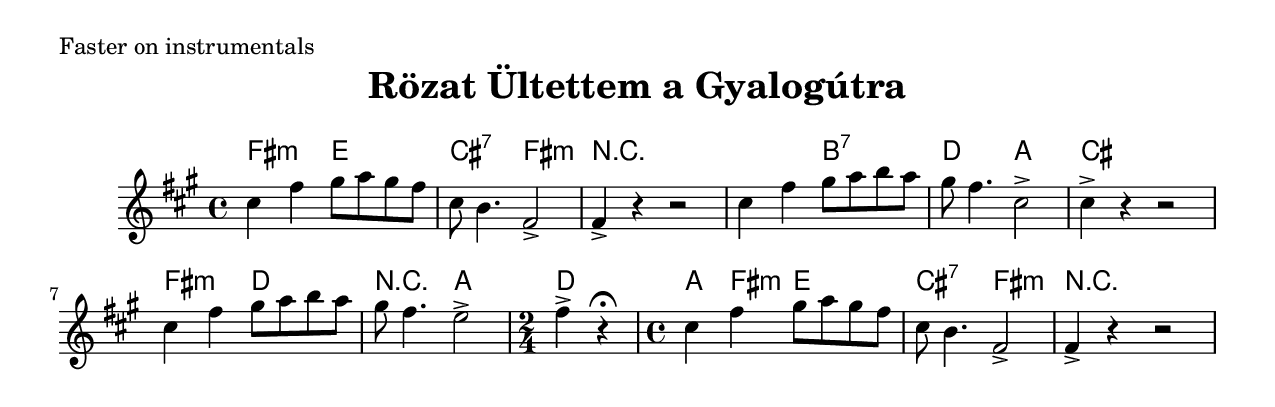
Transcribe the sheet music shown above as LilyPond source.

\version "2.18.0"
\include "english.ly"
\paper{
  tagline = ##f
  print-all-headers = ##t
  #(set-paper-size "letter")
}
date = #(strftime "%d-%m-%Y" (localtime (current-time)))

%\markup{ \italic{ " Updated " \date  }  }

\markup{ Faster on instrumentals}

%#################################### Melody ########################
melody = \relative c'' {
  \clef treble
  \key fs \minor
  \time 4/4

  cs4 fs gs8 a gs fs
  cs8 b4. fs2->
  fs4-> r r2

  cs'4 fs gs8 a b a
  gs8 fs4. cs2->
  cs4-> r r2|

  cs4 fs gs8 a b a
  gs8 fs4. e2->
  \time 2/4
  fs4-> r \fermata

  \time 4/4
  cs4 fs gs8 a gs fs
  cs8 b4. fs2->
  fs4-> r r2

}
%################################# Lyrics #####################
%\addlyrics{  }
%################################# Chords #######################
harmonies = \chordmode {
  fs2:m
  e2
  cs2:7
  fs2:m
  r2*3
  b2:7
  d2
  a2
  cs1
  fs2:m
  d2
  r2
  a2
  d2
  a4
  fs4:m
  e2
  cs2:7
  fs2:m
  r2
}

\score {
  <<
    \new ChordNames {
      \set chordChanges = ##t
      \harmonies
    }
    \new Staff
    \melody
  >>
  \header{
    title= "Rözat Ültettem a Gyalogútra"
    subtitle=""
    composer= ""
    instrument =""
    arranger= ""
  }
  \layout{indent = 1.0\cm}
  \midi {
    \tempo 4 = 120

    % \midi { }
  }
}
%{
% more verses:
\markup{}
\markup {
  \fill-line {
    \hspace #0.1 % distance from left margin
    \column {
      \line { "1."
        \column {
          ""
        }
      }
      \hspace #0.2 % vertical distance between verses
      \line { "2."
        \column {
         ""
        }
      }
    }
    \hspace #0.1  % horiz. distance between columns
    \column {
      \line { "3."
        \column {
          ""
        }
      }
      \hspace #0.2 % distance between verses
      \line { "4."
        \column {
         ""
        }
      }
    }
    \hspace #0.1 % distance to right margin
  }
}

%}
